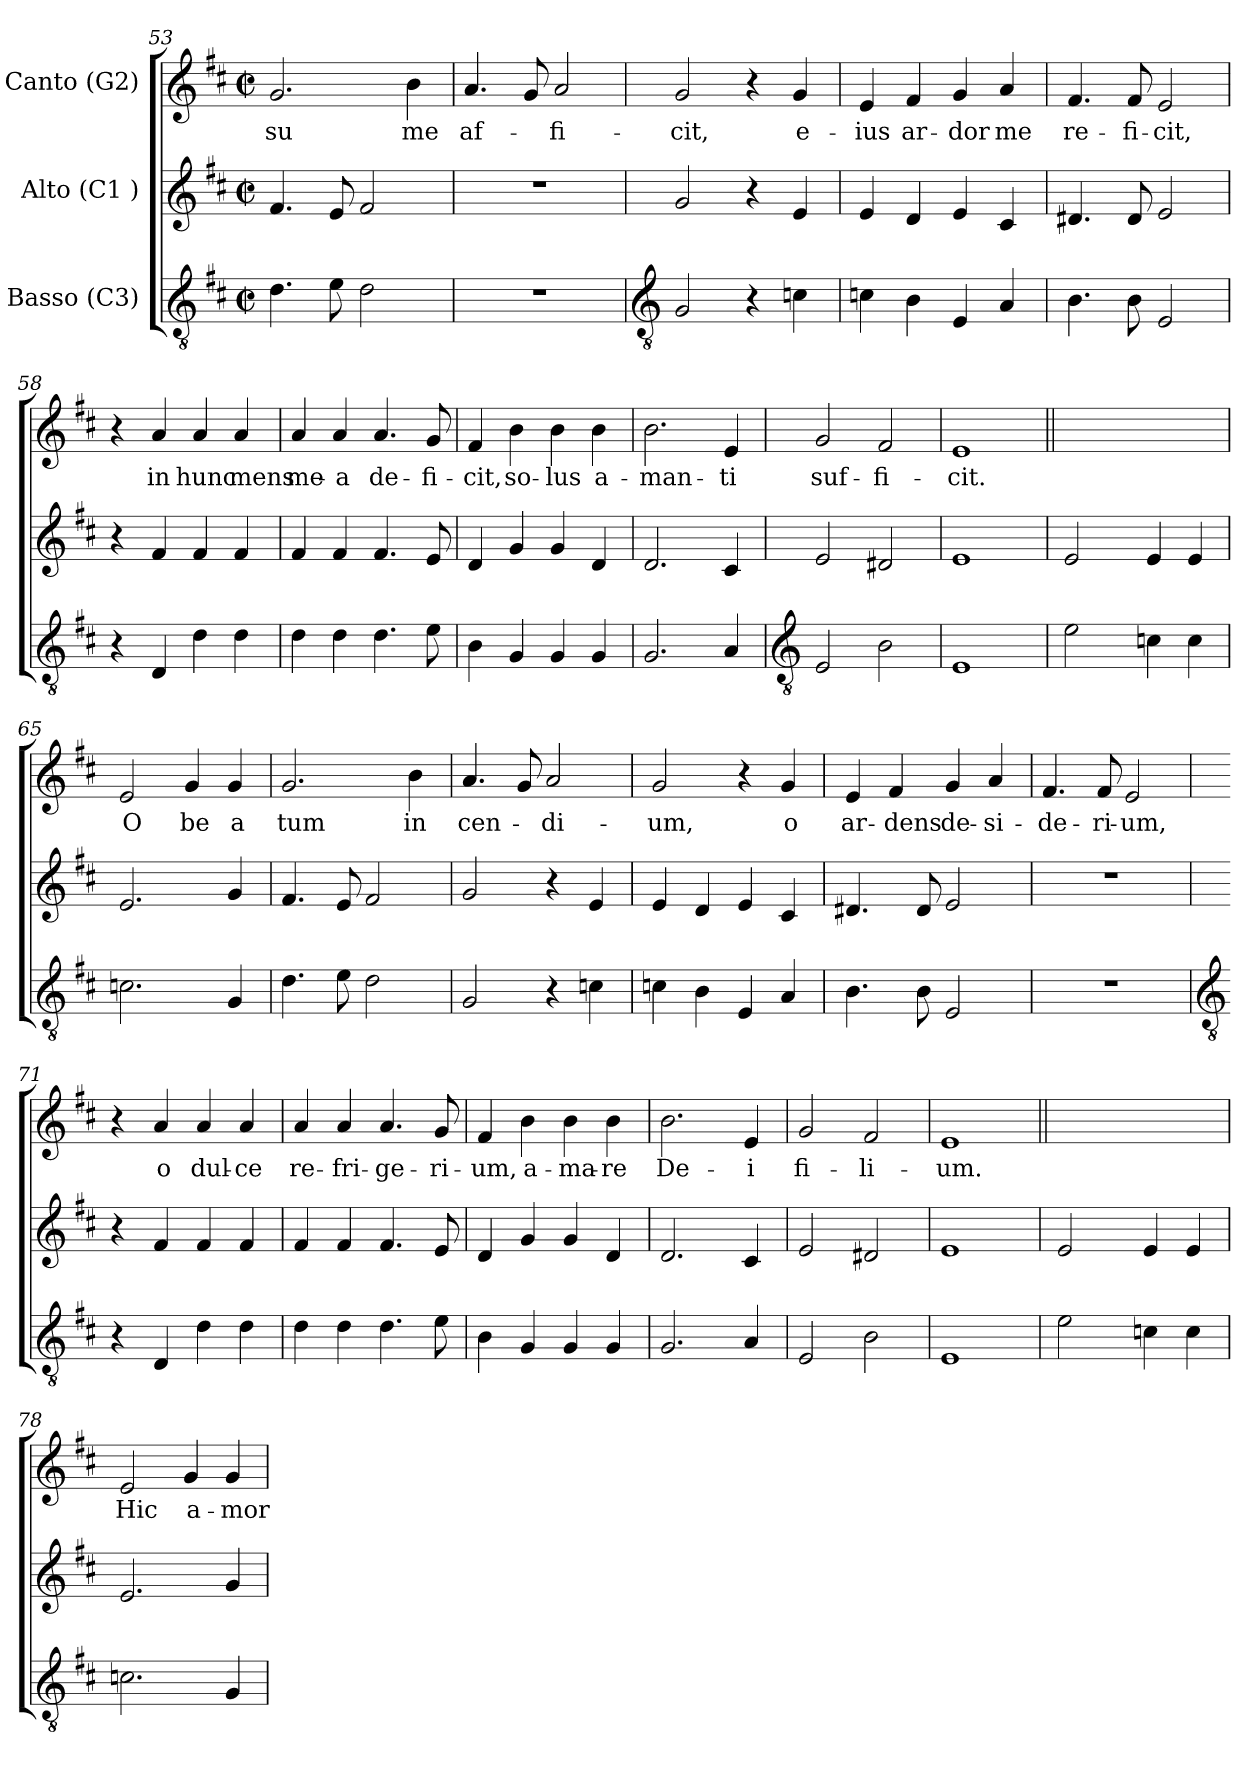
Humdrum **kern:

**kern	**kern	**kern	**text
*part3	*part2	*part1	*part1
*staff3	*staff2	*staff1	*staff1
*I"Basso (C3)	*I"Alto (C1 )	*I"Canto (G2)	*
*clefGv2	*clefG2	*clefG2	*
*k[f#c#]	*k[f#c#]	*k[f#c#]	*
*D:	*D:	*D:	*
*M2/2	*M2/2	*M2/2	*
*met(c|)	*met(c|)	*met(c|)	*
=53	=53	=53	=53
!	!	!	!LO:LY:b
4.d\	4.f#/	2.g/	-su
8e\	8e/	.	.
2d\	2f#/	.	.
!	!	!	!LO:LY:b
.	.	4b\	me
=54	=54	=54	=54
!	!	!	!LO:LY:b
1r	1r	4.a/	af-
.	.	8g/	.
!	!	!	!LO:LY:b
.	.	2a/	-fi-
!!LO:LB:g=z
=55	=55	=55	=55
*clefGv2	*	*	*
!	!	!	!LO:LY:b
2G/	2g/	2g/	-cit,
4r	4r	4r	.
!	!	!	!LO:LY:b
4cn\	4e/	4g/	e-
=56	=56	=56	=56
!	!	!	!LO:LY:b
4cn\	4e/	4e/	-ius
!	!	!	!LO:LY:b
4B\	4d/	4f#/	ar-
!	!	!	!LO:LY:b
4E/	4e/	4g/	-dor
!	!	!	!LO:LY:b
4A/	4c#/	4a/	me
=57	=57	=57	=57
!	!	!	!LO:LY:b
4.B\	4.d#X/	4.f#/	re-
!	!	!	!LO:LY:b
8B\	8d#/	8f#/	-fi-
!	!	!	!LO:LY:b
2E/	2e/	2e/	-cit,
=58	=58	=58	=58
4r	4r	4r	.
!	!	!	!LO:LY:b
4D/	4f#/	4a/	in
!	!	!	!LO:LY:b
4d\	4f#/	4a/	hunc
!	!	!	!LO:LY:b
4d\	4f#/	4a/	mens
=59	=59	=59	=59
!	!	!	!LO:LY:b
4d\	4f#/	4a/	me-
!	!	!	!LO:LY:b
4d\	4f#/	4a/	-a
!	!	!	!LO:LY:b
4.d\	4.f#/	4.a/	de-
!	!	!	!LO:LY:b
8e\	8e/	8g/	-fi-
=60	=60	=60	=60
!	!	!	!LO:LY:b
4B\	4d/	4f#/	-cit,
!	!	!	!LO:LY:b
4G/	4g/	4b\	so-
!	!	!	!LO:LY:b
4G/	4g/	4b\	-lus
!	!	!	!LO:LY:b
4G/	4d/	4b\	a-
=61	=61	=61	=61
!	!	!	!LO:LY:b
2.G/	2.d/	2.b\	-man-
!	!	!	!LO:LY:b
4A/	4c#/	4e/	-ti
!!LO:LB:g=z
=62	=62	=62	=62
*clefGv2	*	*	*
!	!	!	!LO:LY:b
2E/	2e/	2g/	suf-
!	!	!	!LO:LY:b
2B\	2d#X/	2f#/	-fi-
=63	=63	=63	=63
!	!	!	!LO:LY:b
1E	1e	1e	-cit.
=64	=64	=64||	=64||
2e\	2e/	4ryy	.
.	.	4ryy	.
4cn\	4e/	4ryy	.
4c\	4e/	4ryy	.
=65	=65	=65	=65
!	!	!	!LO:LY:b
2.cn\	2.e/	2e/	O
!	!	!	!LO:LY:b
.	.	4g/	be
!	!	!	!LO:LY:b
4G/	4g/	4g/	a
=66	=66	=66	=66
!	!	!	!LO:LY:b
4.d\	4.f#/	2.g/	tum
8e\	8e/	.	.
2d\	2f#/	.	.
!	!	!	!LO:LY:b
.	.	4b\	in
=67	=67	=67	=67
!	!	!	!LO:LY:b
2G/	2g/	4.a/	cen-
.	.	8g/	.
!	!	!	!LO:LY:b
4r	4r	2a/	-di-
4cn\	4e/	.	.
=68	=68	=68	=68
!	!	!	!LO:LY:b
4cn\	4e/	2g/	-um,
4B\	4d/	.	.
4E/	4e/	4r	.
!	!	!	!LO:LY:b
4A/	4c#/	4g/	o
=69	=69	=69	=69
!	!	!	!LO:LY:b
4.B\	4.d#X/	4e/	ar-
!	!	!	!LO:LY:b
.	.	4f#/	-dens
8B\	8d#/	.	.
!	!	!	!LO:LY:b
2E/	2e/	4g/	de-
!	!	!	!LO:LY:b
.	.	4a/	-si-
=70	=70	=70	=70
!	!	!	!LO:LY:b
1r	1r	4.f#/	-de-
!	!	!	!LO:LY:b
.	.	8f#/	-ri-
!	!	!	!LO:LY:b
.	.	2e/	-um,
!!LO:LB:g=z
=71	=71	=71	=71
*clefGv2	*	*	*
4r	4r	4r	.
!	!	!	!LO:LY:b
4D/	4f#/	4a/	o
!	!	!	!LO:LY:b
4d\	4f#/	4a/	dul-
!	!	!	!LO:LY:b
4d\	4f#/	4a/	-ce
=72	=72	=72	=72
!	!	!	!LO:LY:b
4d\	4f#/	4a/	re-
!	!	!	!LO:LY:b
4d\	4f#/	4a/	-fri-
!	!	!	!LO:LY:b
4.d\	4.f#/	4.a/	-ge-
!	!	!	!LO:LY:b
8e\	8e/	8g/	-ri-
=73	=73	=73	=73
!	!	!	!LO:LY:b
4B\	4d/	4f#/	-um,
!	!	!	!LO:LY:b
4G/	4g/	4b\	a-
!	!	!	!LO:LY:b
4G/	4g/	4b\	-ma-
!	!	!	!LO:LY:b
4G/	4d/	4b\	-re
=74	=74	=74	=74
!	!	!	!LO:LY:b
2.G/	2.d/	2.b\	De-
!	!	!	!LO:LY:b
4A/	4c#/	4e/	-i
=75	=75	=75	=75
!	!	!	!LO:LY:b
2E/	2e/	2g/	fi-
!	!	!	!LO:LY:b
2B\	2d#X/	2f#/	-li-
=76	=76	=76	=76
!	!	!	!LO:LY:b
1E	1e	1e	-um.
=77	=77	=77||	=77||
2e\	2e/	4ryy	.
.	.	4ryy	.
4cn\	4e/	4ryy	.
4c\	4e/	4ryy	.
=78	=78	=78	=78
!	!	!	!LO:LY:b
2.cn\	2.e/	2e/	Hic
!	!	!	!LO:LY:b
.	.	4g/	a-
!	!	!	!LO:LY:b
4G/	4g/	4g/	-mor
=	=	=	=
*-	*-	*-	*-
